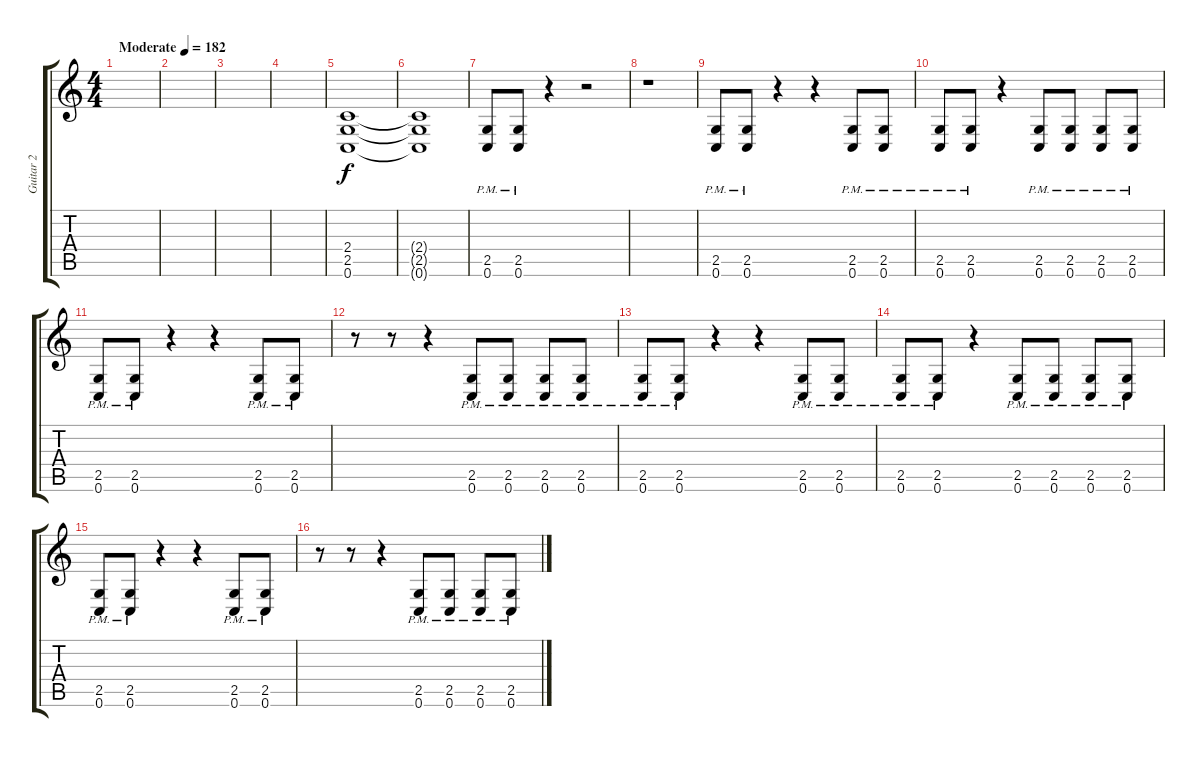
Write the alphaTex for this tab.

\track ("Guitar 2" "Guitar 2") {instrument distortionguitar}
\staff {score tabs}
\tuning (C4 G3 Eb3 Bb2 F2 C2) {hide}
\ts (4 4)
\tempo (182 "Moderate")
\clef g2
\ks c
|
|
|
|
(2.4 2.5 0.6).1 |
(2.4{t} 2.5{t} 0.6{t}).1 |
(2.5{pm} 0.6{pm}).8 (2.5{pm} 0.6{pm}).8 r.4 r.2 |
r.1 |
(2.5{pm} 0.6{pm}).8 (2.5{pm} 0.6{pm}).8 r.4 r.4 (2.5{pm} 0.6{pm}).8 (2.5{pm} 0.6{pm}).8 |
(2.5{pm} 0.6{pm}).8 (2.5{pm} 0.6{pm}).8 r.4 (2.5{pm} 0.6{pm}).8 (2.5{pm} 0.6{pm}).8 (2.5{pm} 0.6{pm}).8 (2.5{pm} 0.6{pm}).8 |
(2.5{pm} 0.6{pm}).8 (2.5{pm} 0.6{pm}).8 r.4 r.4 (2.5{pm} 0.6{pm}).8 (2.5{pm} 0.6{pm}).8 |
r.8 r.8 r.4 (2.5{pm} 0.6{pm}).8 (2.5{pm} 0.6{pm}).8 (2.5{pm} 0.6{pm}).8 (2.5{pm} 0.6{pm}).8 |
(2.5{pm} 0.6{pm}).8 (2.5{pm} 0.6{pm}).8 r.4 r.4 (2.5{pm} 0.6{pm}).8 (2.5{pm} 0.6{pm}).8 |
(2.5{pm} 0.6{pm}).8 (2.5{pm} 0.6{pm}).8 r.4 (2.5{pm} 0.6{pm}).8 (2.5{pm} 0.6{pm}).8 (2.5{pm} 0.6{pm}).8 (2.5{pm} 0.6{pm}).8 |
(2.5{pm} 0.6{pm}).8 (2.5{pm} 0.6{pm}).8 r.4 r.4 (2.5{pm} 0.6{pm}).8 (2.5{pm} 0.6{pm}).8 |
r.8 r.8 r.4 (2.5{pm} 0.6{pm}).8 (2.5{pm} 0.6{pm}).8 (2.5{pm} 0.6{pm}).8 (2.5{pm} 0.6{pm}).8
